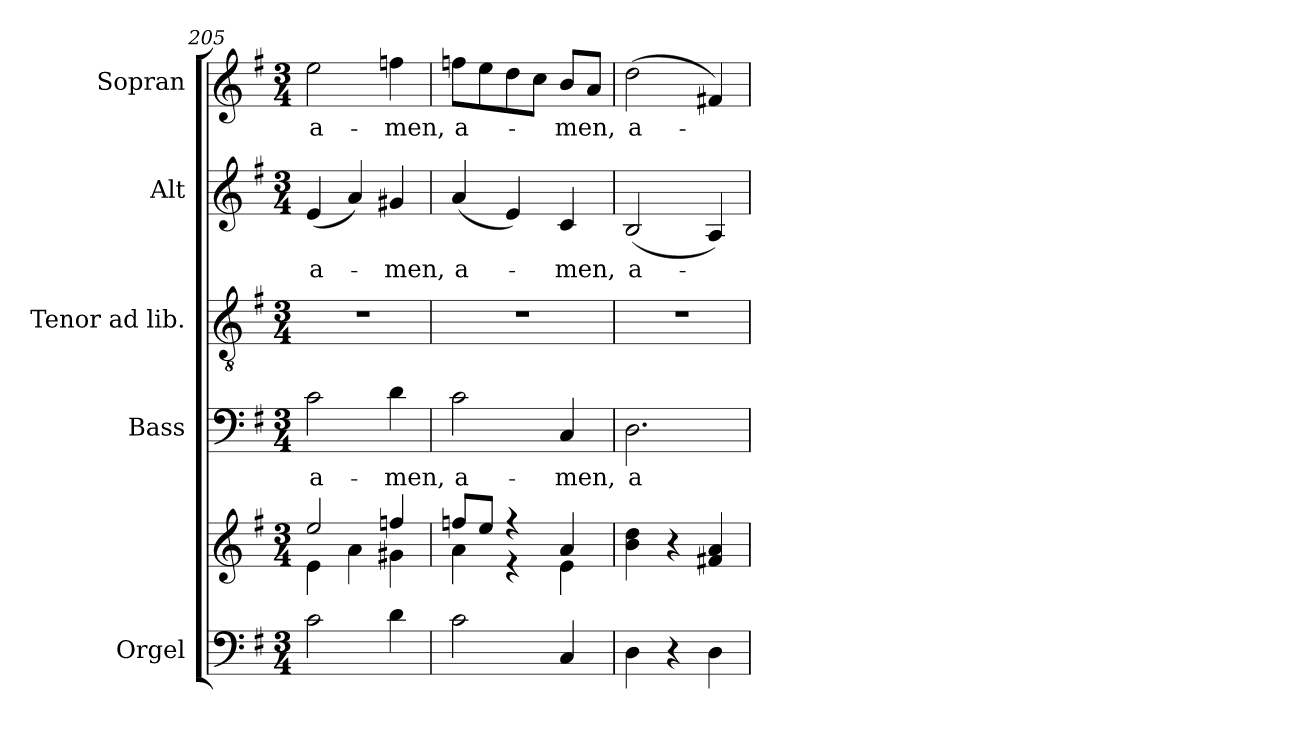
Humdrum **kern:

**kern	**kern	**kern	**text	**kern	**kern	**text	**kern	**text
*part5	*part5	*part4	*part4	*part3	*part2	*part2	*part1	*part1
*staff6	*staff5	*staff4	*staff4	*staff3	*staff2	*staff2	*staff1	*staff1
*I"Orgel	*	*I"Bass	*	*I"Tenor ad lib.	*I"Alt	*	*I"Sopran	*
*I'Org.	*	*I'B.	*	*I'T.	*I'A.	*	*I'S.	*
*clefF4	*clefG2	*clefF4	*	*clefGv2	*clefG2	*	*clefG2	*
*k[f#]	*k[f#]	*k[f#]	*	*k[f#]	*k[f#]	*	*k[f#]	*
*G:	*G:	*G:	*	*G:	*G:	*	*G:	*
*M3/4	*M3/4	*M3/4	*	*M3/4	*M3/4	*	*M3/4	*
=205	=205	=205	=205	=205	=205	=205	=205	=205
*	*^	*	*	*	*	*	*	*
!	!	!	!	!LO:LY:b	!	!	!LO:LY:b	!	!LO:LY:b
2c\	2ee/	4e\	2c\	a-	2.r	(<4e/	a-	2ee\	a-
.	.	4a\	.	.	.	4a/)	.	.	.
!	!	!	!	!LO:LY:b	!	!	!LO:LY:b	!	!LO:LY:b
4d\	4ffn/	4g#X\	4d\	-men,	.	4g#X/	-men,	4ffn\	-men,
=206	=206	=206	=206	=206	=206	=206	=206	=206	=206
!	!	!	!	!LO:LY:b	!	!	!LO:LY:b	!	!LO:LY:b
2c\	8ffn/L	4a\	2c\	a-	2.r	(<4a/	a-	8ffn\L	a-
.	8ee/J	.	.	.	.	.	.	8ee\	.
.	4r	4r	.	.	.	4e/)	.	8dd\	.
.	.	.	.	.	.	.	.	8cc\J	.
!	!	!	!	!LO:LY:b	!	!	!LO:LY:b	!	!LO:LY:b
4C/	4a/	4e\	4C/	-men,	.	4c/	-men,	8b/L	-men,
.	.	.	.	.	.	.	.	8a/J	.
*	*v	*v	*	*	*	*	*	*	*
=207	=207	=207	=207	=207	=207	=207	=207	=207
!	!	!	!LO:LY:b	!	!	!LO:LY:b	!	!LO:LY:b
4D\	4b\ 4dd\	2.D\	a-	2.r	(<2B/	a-	(>2dd\	a-
4r	4r	.	.	.	.	.	.	.
4D\	4f#X/ 4a/	.	.	.	4A/)	.	4f#X/)	.
=	=	=	=	=	=	=	=	=
*-	*-	*-	*-	*-	*-	*-	*-	*-
